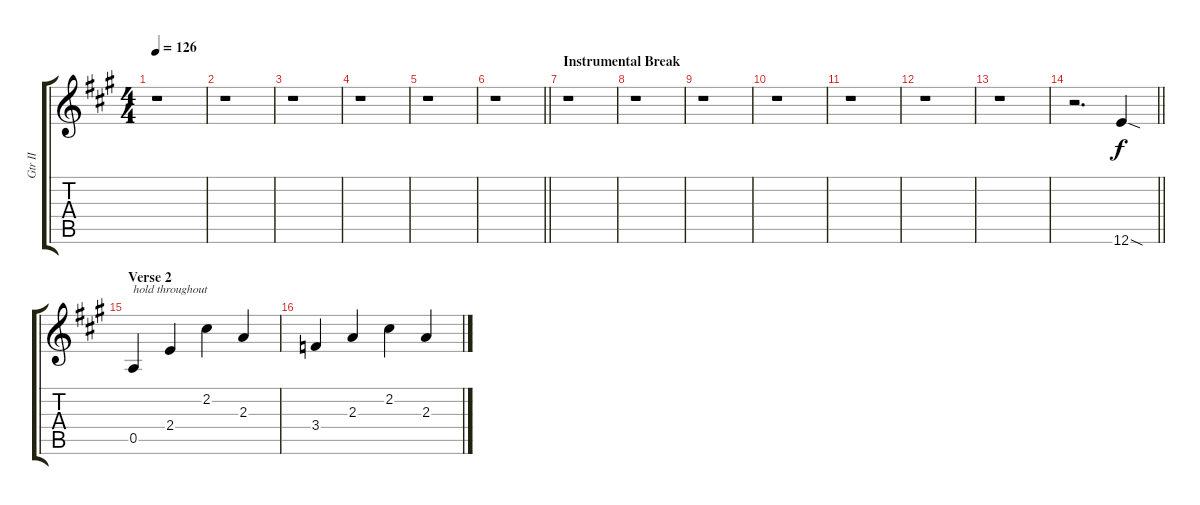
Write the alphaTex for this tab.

\track ("Gtr II" "Gtr II") {instrument distortionguitar}
\staff {score tabs}
\tuning (E4 B3 G3 D3 A2 E2) {hide}
\ts (4 4)
\tempo 126
\clef g2
\ks a
r.1{dy f} |
r.1 |
r.1 |
r.1 |
r.1 |
\barLineRight lightlight
r.1 |
\section ("" "Instrumental Break")
r.1 |
r.1 |
r.1 |
r.1 |
r.1 |
r.1 |
r.1 |
\barLineRight lightlight
r.2{d} 12.6{sod}.4 |
\section ("" "Verse 2")
0.5.4{txt "hold throughout"} 2.4.4 2.2.4 2.3.4 |
3.4.4 2.3.4 2.2.4 2.3.4
